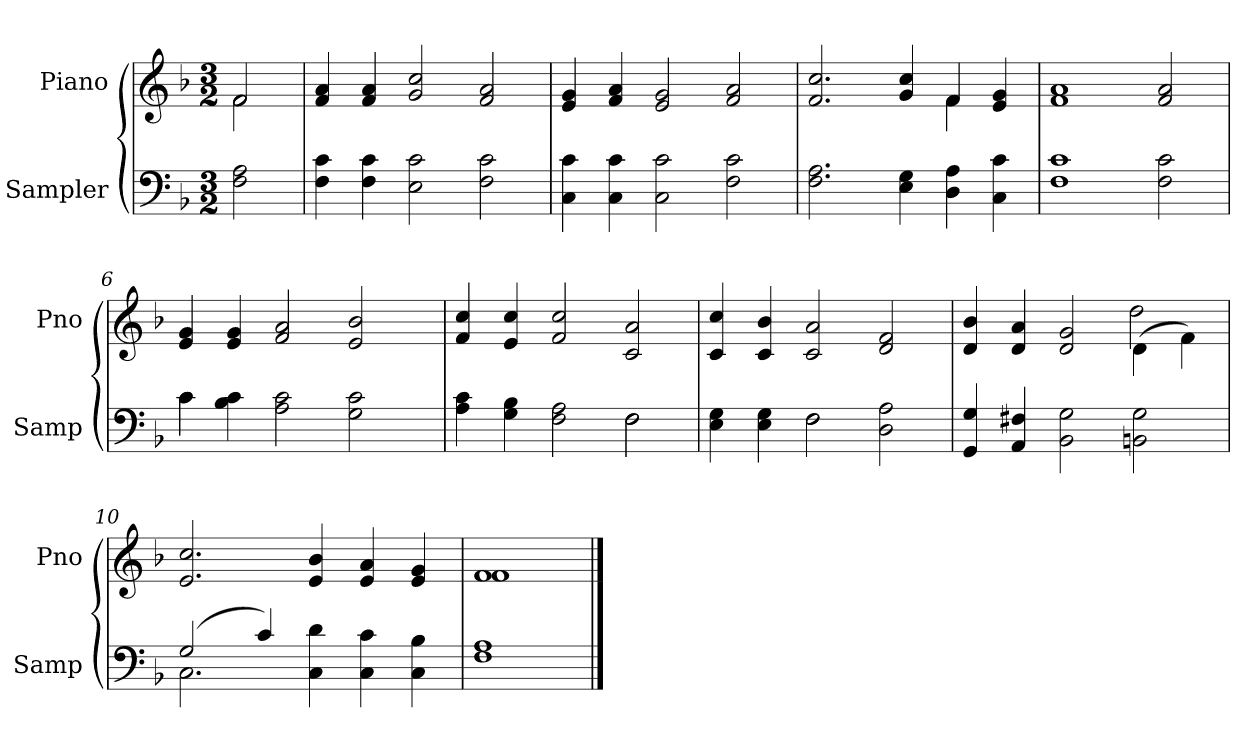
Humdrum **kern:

**kern	**kern
*part2	*part1
*staff2	*staff1
*I"Sampler	*I"Piano
*I'Samp	*I'Pno
*clefF4	*clefG2
*k[b-]	*k[b-]
*F:	*F:
*M3/2	*M3/2
=1	=1
*	*^
2F 2A	2f/	2f
*	*v	*v
=2	=2
4F 4c	4f 4a
4F 4c	4f 4a
2E 2c	2g 2cc
2F 2c	2f 2a
=3	=3
4C 4c	4e 4g
4C 4c	4f 4a
2C 2c	2e 2g
2F 2c	2f 2a
=4	=4
*	*^
2.F 2.A	2.f 2.cc	1ryy
4E 4G	4g 4cc	.
4D 4A	4f/	4f
4C 4c	4e 4g	4ryy
*	*v	*v
=5	=5
1F 1c	1f 1a
2F 2c	2f 2a
=6	=6
*^	*
4c\	4c	4e 4g
4B- 4c	1ryy	4e 4g
2A 2c	.	2f 2a
2G 2c	.	2e 2b-
.	4ryy	.
=7	=7	=7
4A 4c	1ryy	4f 4cc
4G 4B-	.	4e 4cc
2F 2A	.	2f 2cc
2F\	2F	2c 2a
=8	=8	=8
4E 4G	2ryy	4c 4cc
4E 4G	.	4c 4b-
2F\	2F	2c 2a
2D 2A	2ryy	2d 2f
*v	*v	*
=9	=9
*	*^
4GG 4G	4d 4b-	1ryy
4AA 4F#X	4d 4a	.
2BB- 2G	2d 2g	.
2BBn 2G	(4d\	2dd
.	4f\)	.
*	*v	*v
=10	=10
*^	*
(2G/	2.C	2.e 2.cc
4c/)	.	.
4C 4d	2.ryy	4e 4b-
4C 4c	.	4e 4a
4C 4B-	.	4e 4g
*v	*v	*
=11	=11
*	*^
1F 1A	1f/	1f
*	*v	*v
==	==
*-	*-
